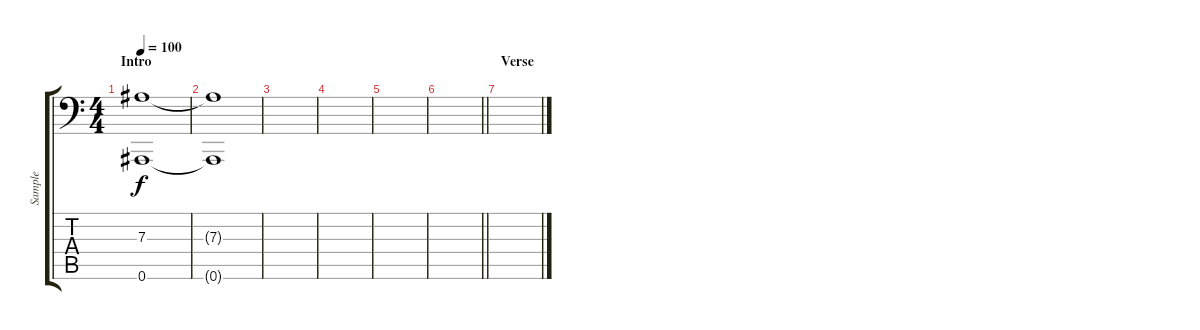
\track ("Sample" "Sample") {instrument choiraahs}
\staff {score tabs}
\tuning (C4 G3 Eb3 Bb2 F2 Bb1) {hide}
\ts (4 4)
\section ("" "Intro")
\tempo 100
\clef f4
\ks c
(7.3 0.6).1{dy f volume 8 instrument choiraahs} |
(7.3{t} 0.6{t}).1 |
|
|
|
\barLineRight lightlight
|
\section ("" "Verse")
